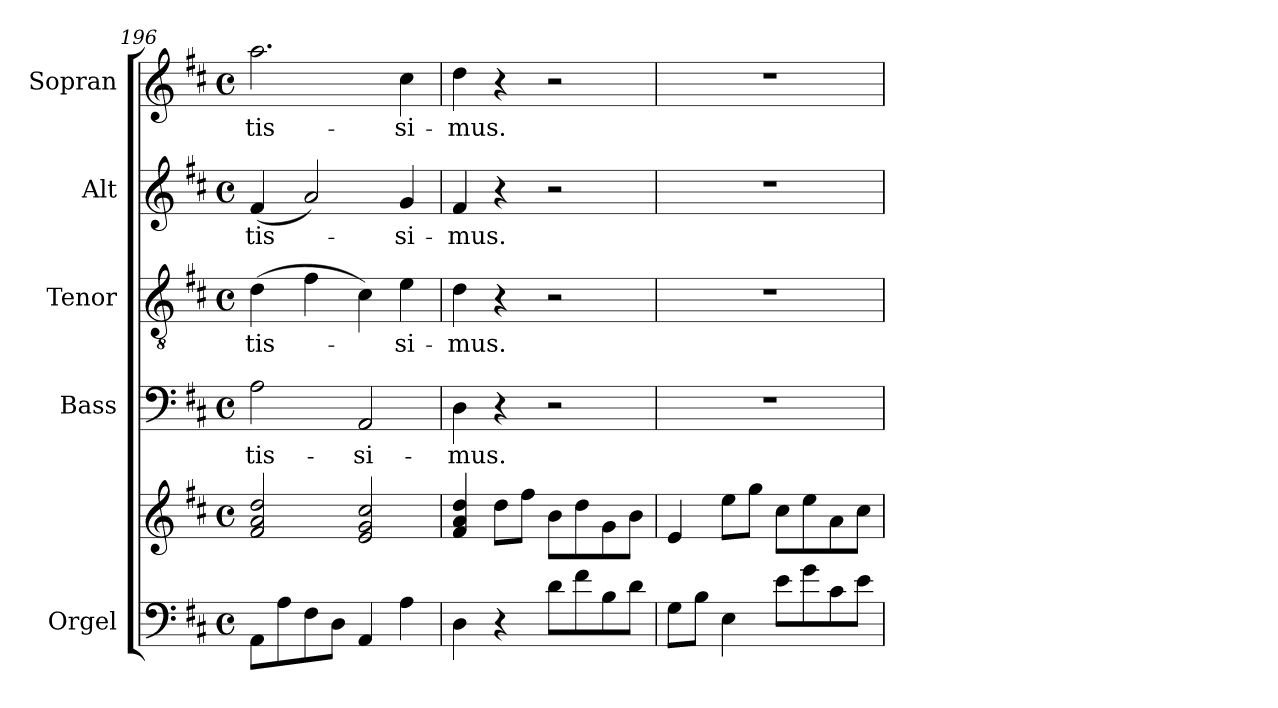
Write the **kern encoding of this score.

**kern	**kern	**kern	**text	**kern	**text	**kern	**text	**kern	**text
*part5	*part5	*part4	*part4	*part3	*part3	*part2	*part2	*part1	*part1
*staff6	*staff5	*staff4	*staff4	*staff3	*staff3	*staff2	*staff2	*staff1	*staff1
*I"Orgel	*	*I"Bass	*	*I"Tenor	*	*I"Alt	*	*I"Sopran	*
*I'Org.	*	*I'B.	*	*I'T.	*	*I'A.	*	*I'S.	*
*clefF4	*clefG2	*clefF4	*	*clefGv2	*	*clefG2	*	*clefG2	*
*k[f#c#]	*k[f#c#]	*k[f#c#]	*	*k[f#c#]	*	*k[f#c#]	*	*k[f#c#]	*
*D:	*D:	*D:	*	*D:	*	*D:	*	*D:	*
*M4/4	*M4/4	*M4/4	*	*M4/4	*	*M4/4	*	*M4/4	*
*met(c)	*met(c)	*met(c)	*	*met(c)	*	*met(c)	*	*met(c)	*
=196	=196	=196	=196	=196	=196	=196	=196	=196	=196
!	!	!	!LO:LY:b	!	!LO:LY:b	!	!LO:LY:b	!	!LO:LY:b
8AA\L	2f#/ 2a/ 2dd/	2A\	-tis-	(>4d\	-tis-	(<4f#/	-tis-	2.aa\	-tis-
8A\	.	.	.	.	.	.	.	.	.
8F#\	.	.	.	4f#\	.	2a/)	.	.	.
8D\J	.	.	.	.	.	.	.	.	.
!	!	!	!LO:LY:b	!	!	!	!	!	!
4AA/	2e/ 2g/ 2cc#/	2AA/	-si-	4c#\)	.	.	.	.	.
!	!	!	!	!	!LO:LY:b	!	!LO:LY:b	!	!LO:LY:b
4A\	.	.	.	4e\	-si-	4g/	-si-	4cc#\	-si-
=197	=197	=197	=197	=197	=197	=197	=197	=197	=197
!	!	!	!LO:LY:b	!	!LO:LY:b	!	!LO:LY:b	!	!LO:LY:b
4D\	4f#/ 4a/ 4dd/	4D\	-mus.	4d\	-mus.	4f#/	-mus.	4dd\	-mus.
4r	8dd\L	4r	.	4r	.	4r	.	4r	.
.	8ff#\J	.	.	.	.	.	.	.	.
8d\L	8b\L	2r	.	2r	.	2r	.	2r	.
8f#\	8dd\	.	.	.	.	.	.	.	.
8B\	8g\	.	.	.	.	.	.	.	.
8d\J	8b\J	.	.	.	.	.	.	.	.
=198	=198	=198	=198	=198	=198	=198	=198	=198	=198
8G\L	4e/	1r	.	1r	.	1r	.	1r	.
8B\J	.	.	.	.	.	.	.	.	.
4E\	8ee\L	.	.	.	.	.	.	.	.
.	8gg\J	.	.	.	.	.	.	.	.
8e\L	8cc#\L	.	.	.	.	.	.	.	.
8g\	8ee\	.	.	.	.	.	.	.	.
8c#\	8a\	.	.	.	.	.	.	.	.
8e\J	8cc#\J	.	.	.	.	.	.	.	.
=	=	=	=	=	=	=	=	=	=
*-	*-	*-	*-	*-	*-	*-	*-	*-	*-
